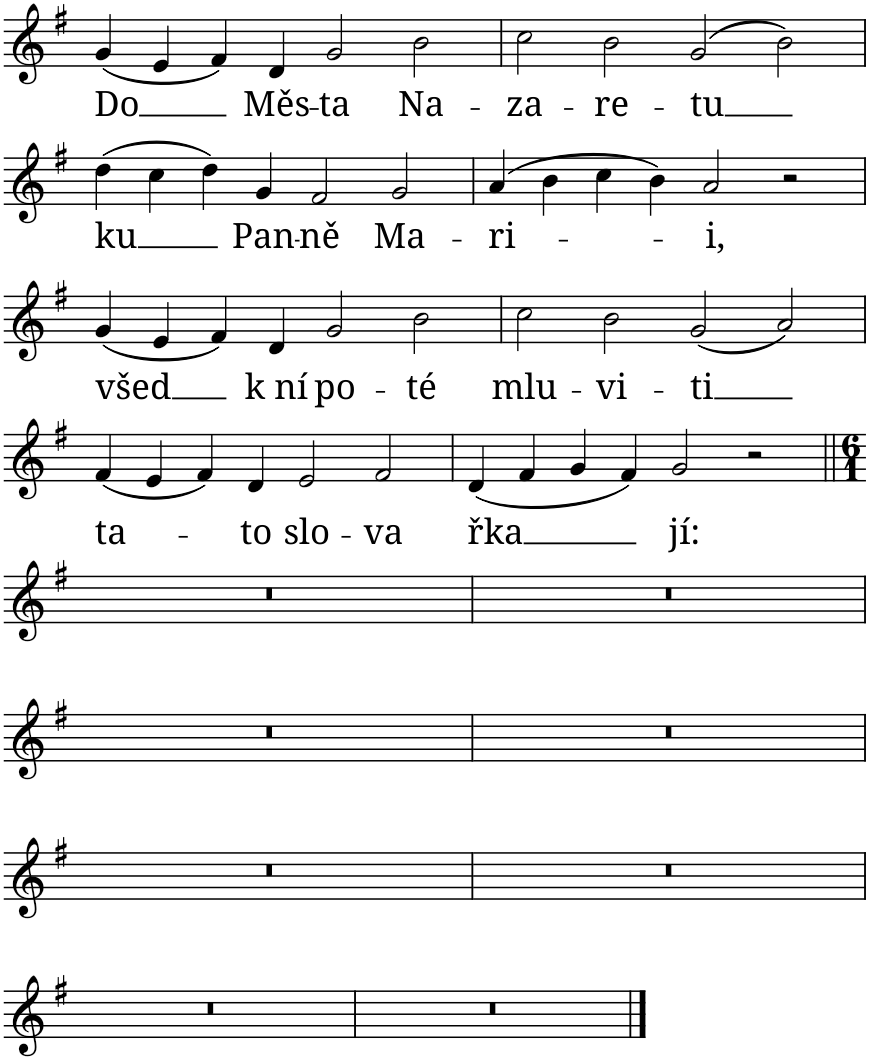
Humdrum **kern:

**kern	**text
*part1	*part1
*staff1	*staff1
*I"Piano	*
*I'Pno.	*
!!LO:PB:g=z
*clefG2	*
*k[f#]	*
*M4/2	*
=14	=14
!	!LO:LY:b
(4g/	Do
4e/	.
4f#/)	.
!	!LO:LY:b
4d/	Měs-
!	!LO:LY:b
2g/	-ta
!	!LO:LY:b
2b\	Na-
=15	=15
!	!LO:LY:b
2cc\	-za-
!	!LO:LY:b
2b\	-re-
!	!LO:LY:b
(2g/	-tu
2b\)	.
!!LO:LB:g=z
=16	=16
!	!LO:LY:b
(4dd\	ku
4cc\	.
4dd\)	.
!	!LO:LY:b
4g/	Pan-
!	!LO:LY:b
2f#/	-ně
!	!LO:LY:b
2g/	Ma-
=17	=17
!	!LO:LY:b
(4a/	-ri-
4b\	.
4cc\	.
4b\)	.
!	!LO:LY:b
2a/	-i,
2r	.
!!LO:LB:g=z
=18	=18
!	!LO:LY:b
(4g/	všed
4e/	.
4f#/)	.
!	!LO:LY:b
4d/	k ní
!	!LO:LY:b
2g/	po-
!	!LO:LY:b
2b\	-té
=19	=19
!	!LO:LY:b
2cc\	mlu-
!	!LO:LY:b
2b\	-vi-
!	!LO:LY:b
(2g/	-ti
2a/)	.
!!LO:LB:g=z
=20	=20
!	!LO:LY:b
(4f#/	ta-
4e/	.
4f#/)	.
!	!LO:LY:b
4d/	-to
!	!LO:LY:b
2e/	slo-
!	!LO:LY:b
2f#/	-va
=21	=21
!	!LO:LY:b
(4d/	řka
4f#/	.
4g/	.
4f#/)	.
!	!LO:LY:b
2g/	jí:
2r	.
!!LO:LB:g=z
=22||	=22||
*M6/1	*
00.r	.
=23	=23
00.r	.
!!LO:LB:g=z
=24	=24
00.r	.
=25	=25
00.r	.
!!LO:LB:g=z
=26	=26
00.r	.
=27	=27
00.r	.
!!LO:LB:g=z
=28	=28
00.r	.
=29	=29
00.r	.
==	==
*-	*-
